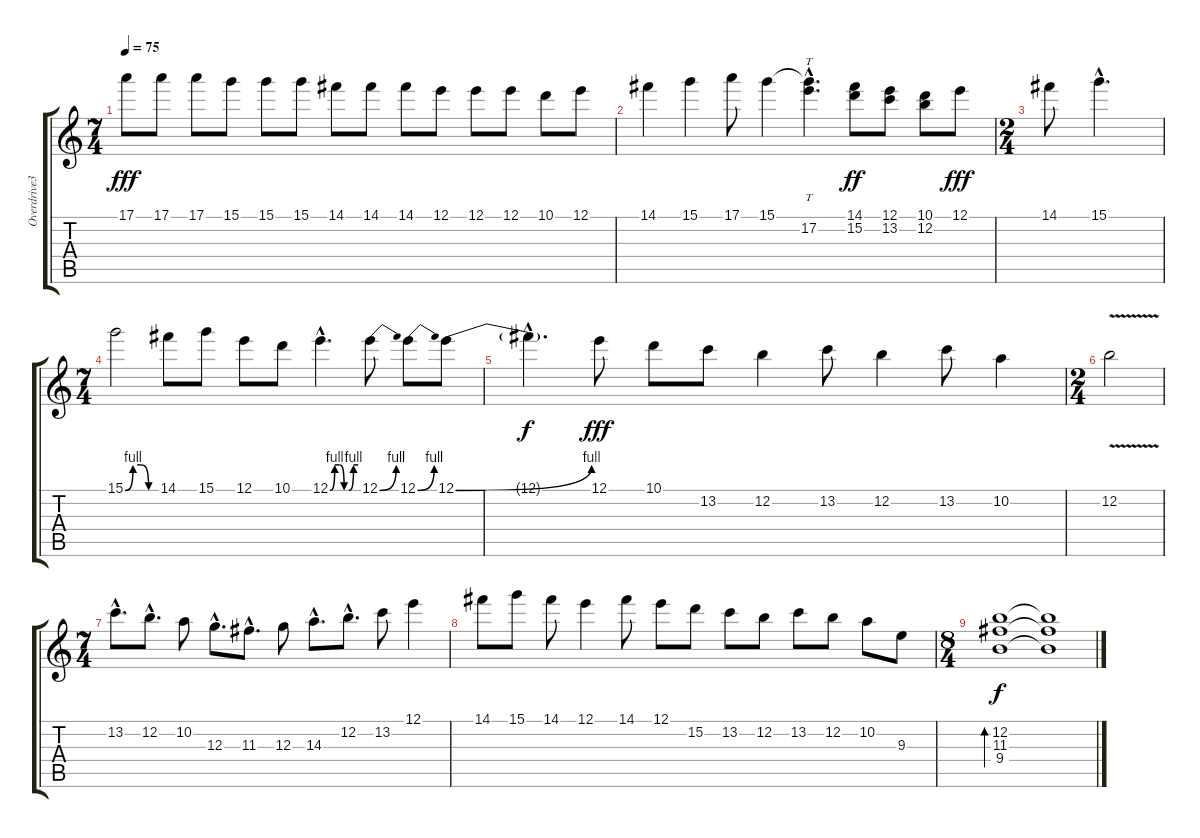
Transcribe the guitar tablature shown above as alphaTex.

\track ("Overdrive3" "Overdrive3") {instrument overdrivenguitar}
\staff {score tabs}
\tuning (E4 B3 G3 D3 A2 E2) {hide}
\ts (7 4)
\tempo 75
\clef g2
\ks c
17.1.8{dy fff} 17.1.8 17.1.8 15.1.8 15.1.8 15.1.8 14.1.8 14.1.8 14.1.8 12.1.8 12.1.8 12.1.8 10.1.8 12.1.8 |
14.1.4 15.1.4 17.1.8 15.1.4 (15.1{hac t} 17.2{hac}).4{tt d} (14.1 15.2).8{dy ff} (12.1 13.2).8 (10.1 12.2).8 12.1.8{dy fff} |
\ts (2 4)
14.1.8 15.1{hac}.4{d} |
\ts (7 4)
15.1{be (custom 0 0 15 4 30 4 45 0 60 0)}.2 14.1.8 15.1.8 12.1.8 10.1.8 12.1{be (custom 0 0 10 4 20 4 30 0 40 0 50 4 60 4) hac}.4{d} 12.1{be (bend 0 0 60 4)}.8 12.1{be (bend 0 0 60 4)}.8 12.1{be (bend 0 0 60 4)}.8 |
12.1{hac t}.4{d dy f} 12.1.8{dy fff} 10.1.8 13.2.8 12.2.4 13.2.8 12.2.4 13.2.8 10.2.4 |
\ts (2 4)
12.2{v}.2 |
\ts (7 4)
13.2{hac}.8{d} 12.2{hac}.8{d} 10.2.8 12.3{hac}.8{d} 11.3{hac}.8{d} 12.3.8 14.3{hac}.8{d} 12.2{hac}.8{d} 13.2.8 12.1.4 |
14.1.8 15.1.8 14.1.8 12.1.4 14.1.8 12.1.8 15.2.8 13.2.8 12.2.8 13.2.8 12.2.8 10.2.8 9.3.8 |
\ts (8 4)
(12.2 11.3 9.4).1{bd 480 dy f} (12.2{t} 11.3{t} 9.4{t}).1
